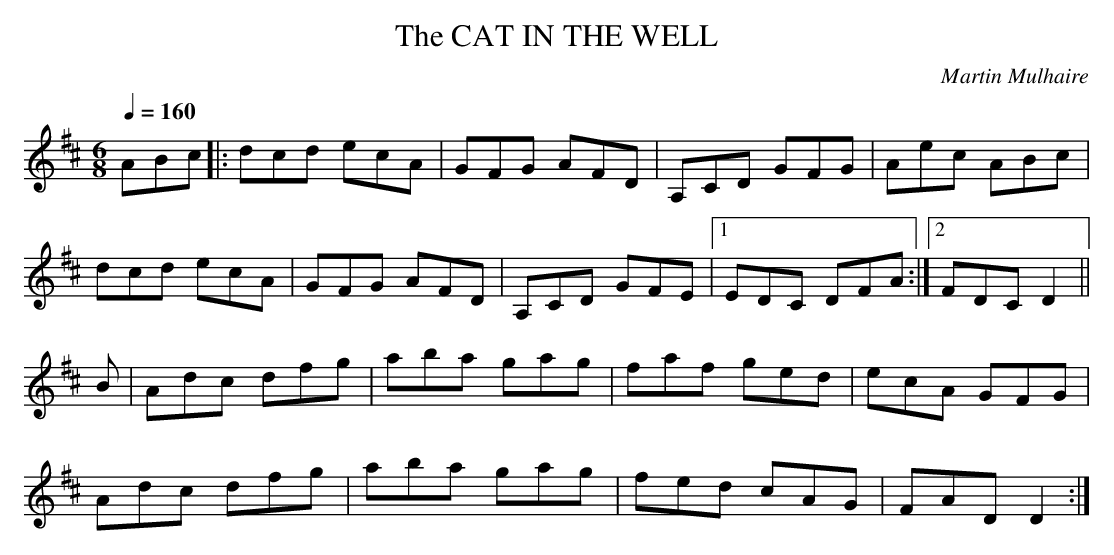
X:1
T:CAT IN THE WELL, The
C:Martin Mulhaire
M:6/8
Q:1/4=160
K:D
ABc|:dcd ecA|GFG AFD|A,CD GFG|Aec ABc|
dcd ecA|GFG AFD|A,CD GFE|1 EDC DFA:|2 FDC D2||
B|Adc dfg|aba gag|faf ged|ecA GFG|
Adc dfg|aba gag|fed cAG|FAD D2:|
